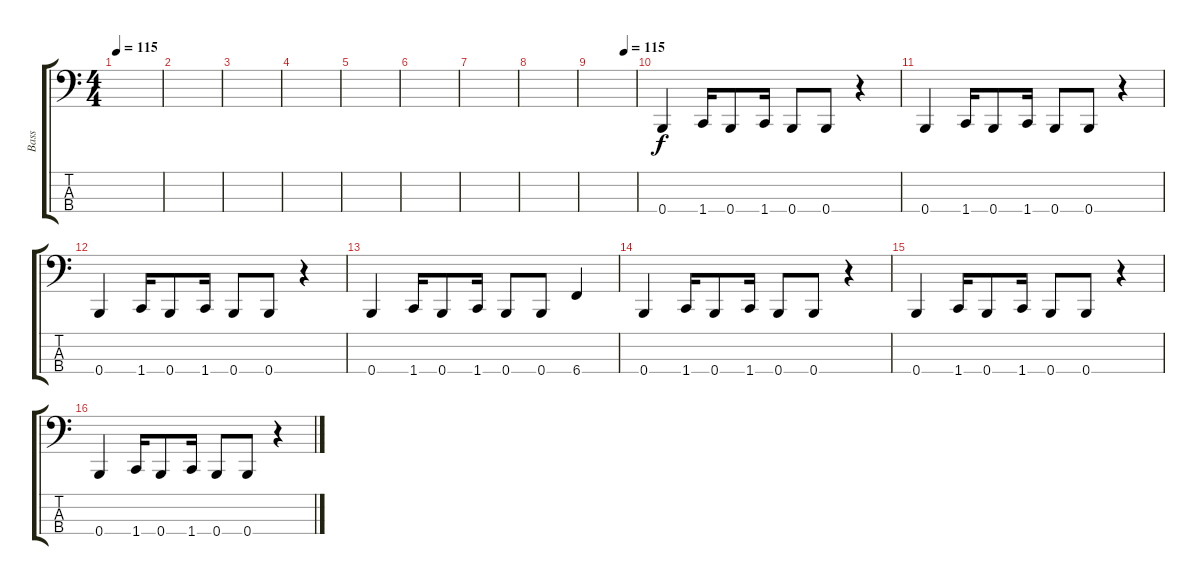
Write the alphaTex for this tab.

\track ("Bass" "Bass") {instrument electricbasspick}
\staff {score tabs}
\tuning (E2 B1 Gb1 B0) {hide}
\ts (4 4)
\tempo 115
\tempo 110
\tempo 115
\clef f4
\ks c
|
|
|
|
|
|
|
|
\tempo (115 0.75)
|
0.4.4 1.4.16 0.4.8 1.4.16 0.4.8 0.4.8 r.4 |
0.4.4 1.4.16 0.4.8 1.4.16 0.4.8 0.4.8 r.4 |
0.4.4 1.4.16 0.4.8 1.4.16 0.4.8 0.4.8 r.4 |
0.4.4 1.4.16 0.4.8 1.4.16 0.4.8 0.4.8 6.4.4 |
0.4.4 1.4.16 0.4.8 1.4.16 0.4.8 0.4.8 r.4 |
0.4.4 1.4.16 0.4.8 1.4.16 0.4.8 0.4.8 r.4 |
0.4.4 1.4.16 0.4.8 1.4.16 0.4.8 0.4.8 r.4
